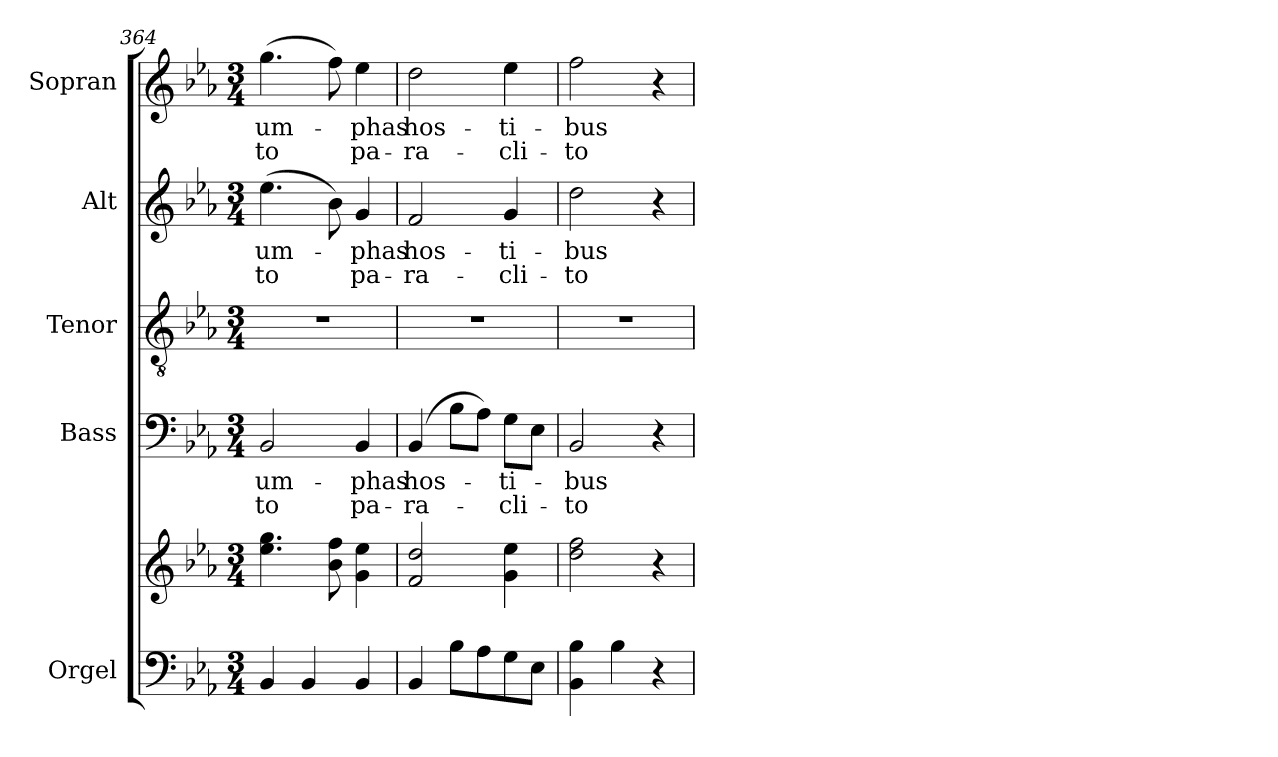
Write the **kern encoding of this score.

**kern	**kern	**kern	**text	**text	**kern	**kern	**text	**text	**kern	**text	**text
*part5	*part5	*part4	*part4	*part4	*part3	*part2	*part2	*part2	*part1	*part1	*part1
*staff6	*staff5	*staff4	*staff4	*staff4	*staff3	*staff2	*staff2	*staff2	*staff1	*staff1	*staff1
*I"Orgel	*	*I"Bass	*	*	*I"Tenor	*I"Alt	*	*	*I"Sopran	*	*
*I'Org.	*	*I'B.	*	*	*I'T.	*I'A.	*	*	*I'S.	*	*
*clefF4	*clefG2	*clefF4	*	*	*clefGv2	*clefG2	*	*	*clefG2	*	*
*k[b-e-a-]	*k[b-e-a-]	*k[b-e-a-]	*	*	*k[b-e-a-]	*k[b-e-a-]	*	*	*k[b-e-a-]	*	*
*E-:	*E-:	*E-:	*	*	*E-:	*E-:	*	*	*E-:	*	*
*M3/4	*M3/4	*M3/4	*	*	*M3/4	*M3/4	*	*	*M3/4	*	*
=364	=364	=364	=364	=364	=364	=364	=364	=364	=364	=364	=364
!	!	!	!LO:LY:b	!LO:LY:b	!	!	!LO:LY:b	!LO:LY:b	!	!LO:LY:b	!LO:LY:b
4BB-/	4.ee-\ 4.gg\	2BB-/	-um-	-to	2.r	(>4.ee-\	-um-	-to	(>4.gg\	-um-	-to
4BB-/	.	.	.	.	.	.	.	.	.	.	.
.	8b-\ 8ff\	.	.	.	.	8b-\)	.	.	8ff\)	.	.
!	!	!	!LO:LY:b	!LO:LY:b	!	!	!LO:LY:b	!LO:LY:b	!	!LO:LY:b	!LO:LY:b
4BB-/	4g\ 4ee-\	4BB-/	-phas	pa-	.	4g/	-phas	pa-	4ee-\	-phas	pa-
!!LO:LB:g=z
=365	=365	=365	=365	=365	=365	=365	=365	=365	=365	=365	=365
!	!	!	!LO:LY:b	!LO:LY:b	!	!	!LO:LY:b	!LO:LY:b	!	!LO:LY:b	!LO:LY:b
4BB-/	2f/ 2dd/	(4BB-/	hos-	-ra-	2.r	2f/	hos-	-ra-	2dd\	hos-	-ra-
8B-\L	.	8B-\L	.	.	.	.	.	.	.	.	.
8A-\	.	8A-\J)	.	.	.	.	.	.	.	.	.
!	!	!	!LO:LY:b	!LO:LY:b	!	!	!LO:LY:b	!LO:LY:b	!	!LO:LY:b	!LO:LY:b
8G\	4g\ 4ee-\	8G\L	-ti-	-cli-	.	4g/	-ti-	-cli-	4ee-\	-ti-	-cli-
8E-\J	.	8E-\J	.	.	.	.	.	.	.	.	.
=366	=366	=366	=366	=366	=366	=366	=366	=366	=366	=366	=366
!	!	!	!LO:LY:b	!LO:LY:b	!	!	!LO:LY:b	!LO:LY:b	!	!LO:LY:b	!LO:LY:b
4BB-\ 4B-\	2dd\ 2ff\	2BB-/	-bus	-to	2.r	2dd\	-bus	-to	2ff\	-bus	-to
4B-\	.	.	.	.	.	.	.	.	.	.	.
4r	4r	4r	.	.	.	4r	.	.	4r	.	.
=	=	=	=	=	=	=	=	=	=	=	=
*-	*-	*-	*-	*-	*-	*-	*-	*-	*-	*-	*-
